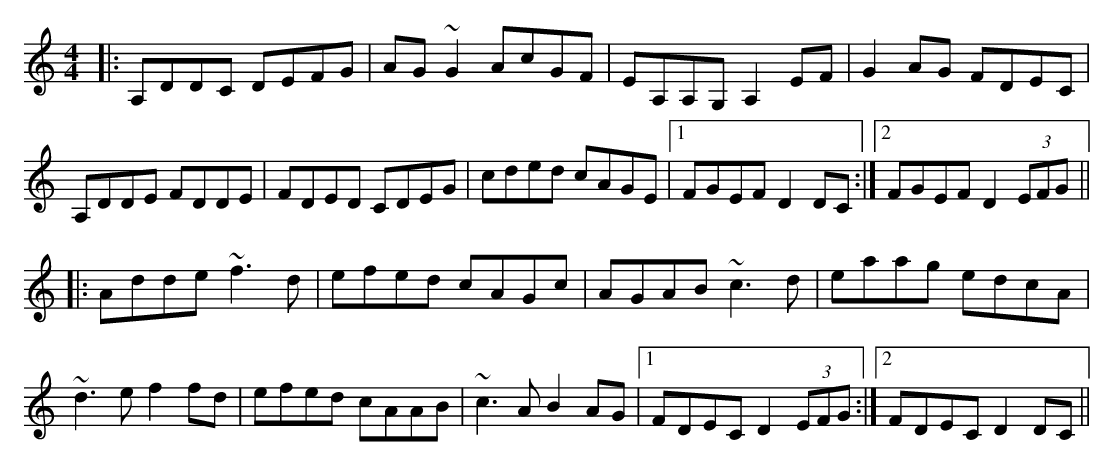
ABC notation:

X:1
M:4/4
K:Ddor
|:A,DDC DEFG|AG~G2 AcGF|EA,A,G, A,2EF|G2AG FDEC|
A,DDE FDDE|FDED CDEG|cded cAGE|1 FGEF D2DC:|2 FGEF D2 (3EFG||
|:Adde ~f3d|efed cAGc|AGAB ~c3d|eaag edcA|
~d3e f2fd|efed cAAB|~c3A B2AG|1 FDEC D2 (3EFG:|2 FDEC D2DC||
